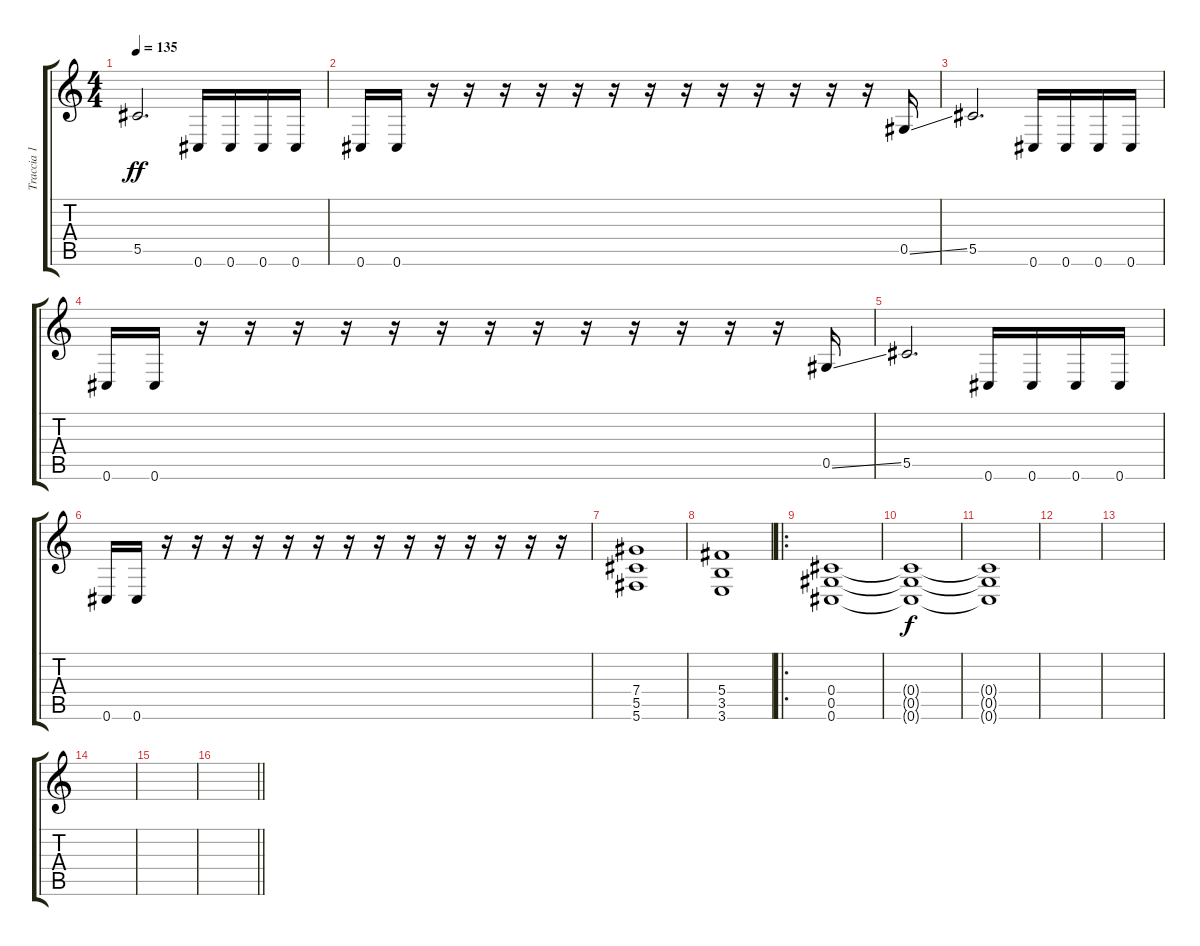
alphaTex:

\track ("Traccia 1" "Traccia 1") {instrument distortionguitar}
\staff {score tabs}
\tuning (F4 Db4 Ab3 Db3 Ab2 Db2) {hide}
\ts (4 4)
\tempo 135
\clef g2
\ks c
5.5.2{d dy ff} 0.6.16 0.6.16 0.6.16 0.6.16 |
0.6.16 0.6.16 r.16 r.16 r.16 r.16 r.16 r.16 r.16 r.16 r.16 r.16 r.16 r.16 r.16 0.5{ss}.16 |
5.5.2{d} 0.6.16 0.6.16 0.6.16 0.6.16 |
0.6.16 0.6.16 r.16 r.16 r.16 r.16 r.16 r.16 r.16 r.16 r.16 r.16 r.16 r.16 r.16 0.5{ss}.16 |
5.5.2{d} 0.6.16 0.6.16 0.6.16 0.6.16 |
0.6.16 0.6.16 r.16 r.16 r.16 r.16 r.16 r.16 r.16 r.16 r.16 r.16 r.16 r.16 r.16 r.16 |
(7.4 5.5 5.6).1 |
(5.4 3.5 3.6).1 |
\ro
(0.4 0.5 0.6).1 |
(0.4{t} 0.5{t} 0.6{t}).1{dy f} |
(0.4{t} 0.5{t} 0.6{t}).1 |
|
|
|
|
\barLineRight lightlight
